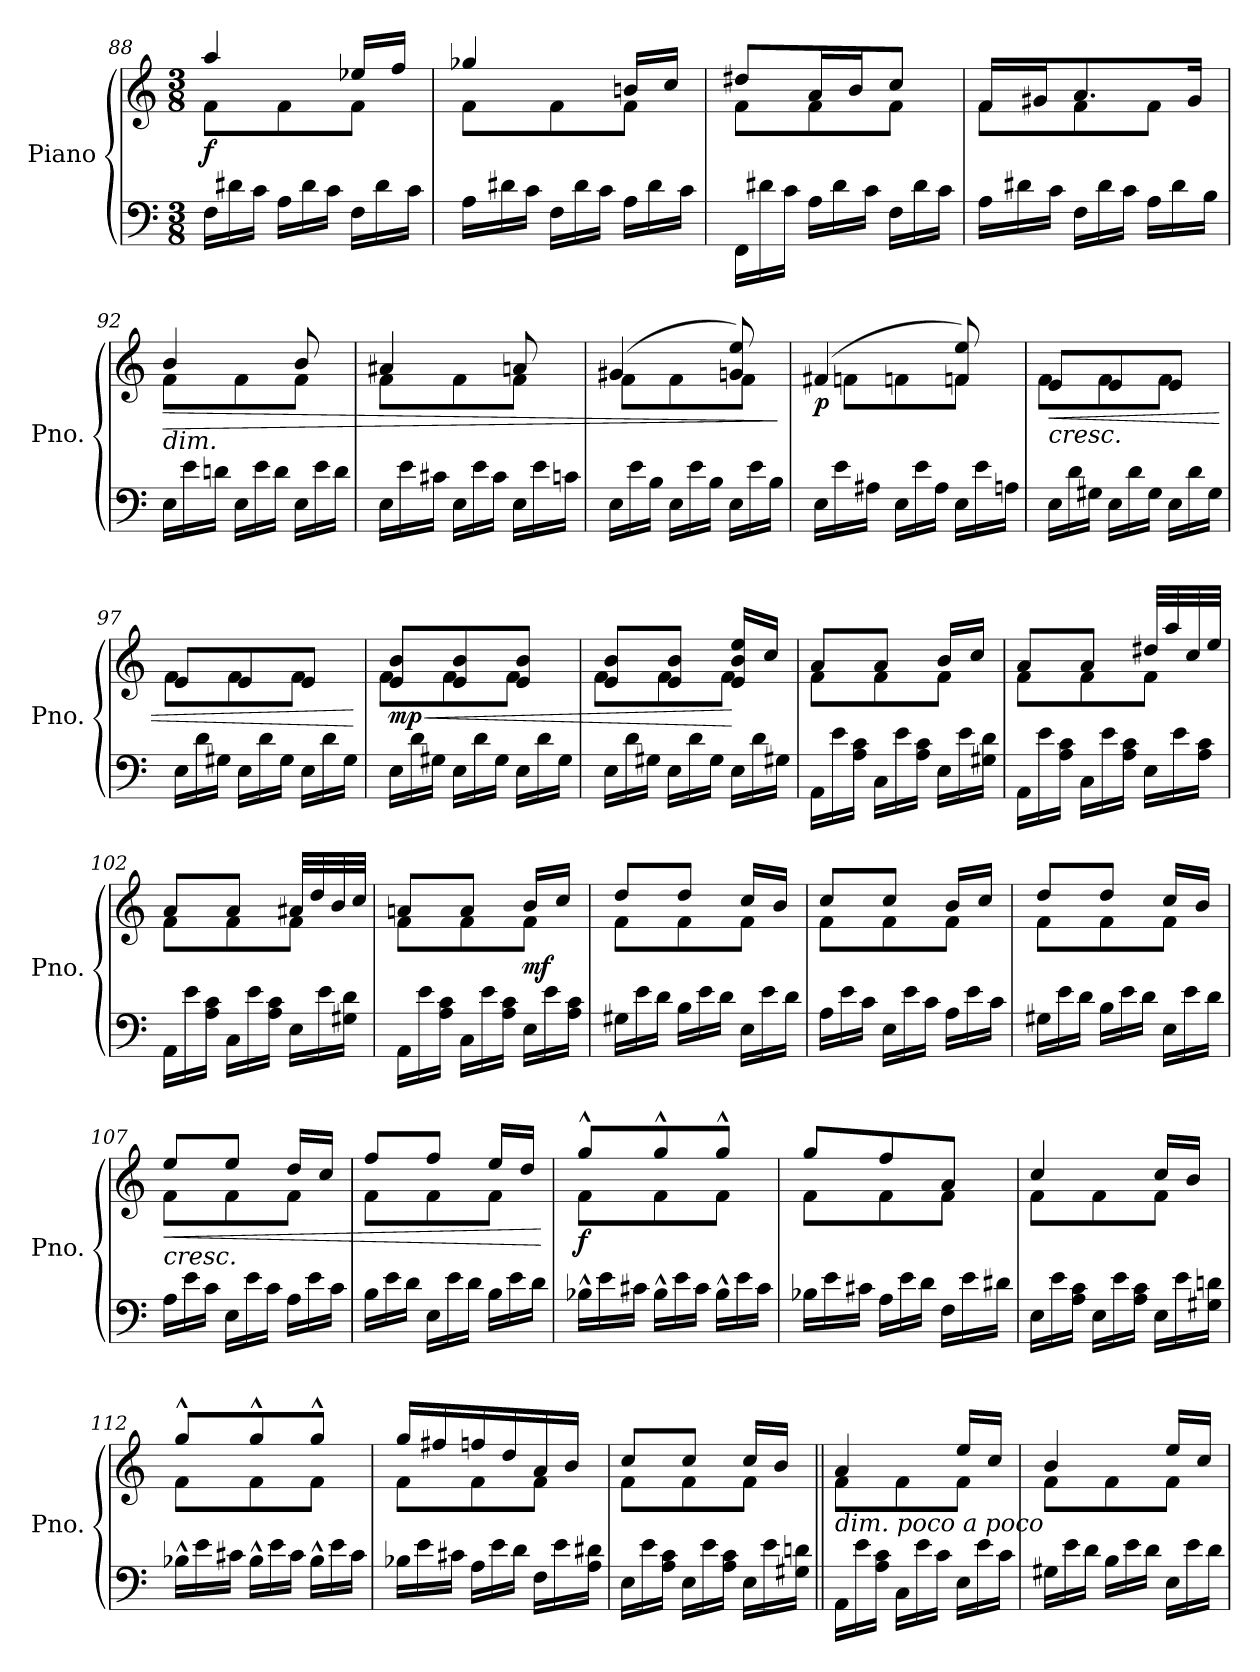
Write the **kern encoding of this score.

**kern	**kern	**dynam
*part1	*part1	*part1
*staff2	*staff1	*staff1/2
*I"Piano	*	*
*I'Pno.	*	*
*clefF4	*clefG2	*
*k[]	*k[]	*
*M3/8	*M3/8	*
*Xtuplet	*	*
=88	=88	=88
*	*^	*
!	!	!	!LO:DY:b
24F\LL	4aa/	8f\L	f
24d#X\	.	.	.
24c\JJ	.	.	.
24A\LL	.	8f\	.
24d#\	.	.	.
24c\JJ	.	.	.
24F\LL	16ee-X/LL	8f\J	.
24d#\	.	.	.
.	16ff/JJ	.	.
24c\JJ	.	.	.
=89	=89	=89	=89
24A\LL	4gg-X/	8f\L	.
24d#X\	.	.	.
24c\JJ	.	.	.
24F\LL	.	8f\	.
24d#\	.	.	.
24c\JJ	.	.	.
24A\LL	16bn/LL	8f\J	.
24d#\	.	.	.
.	16cc/JJ	.	.
24c\JJ	.	.	.
=90	=90	=90	=90
24FF\LL	8dd#X/L	8f\L	.
24d#X\	.	.	.
24c\JJ	.	.	.
24A\LL	16a/L	8f\	.
24d#\	.	.	.
.	16b/J	.	.
24c\JJ	.	.	.
24F\LL	8cc/J	8f\J	.
24d#\	.	.	.
24c\JJ	.	.	.
!!LO:LB:g=z	!!
=91	=91	=91	=91
24A\LL	16f/LL	8f\L	.
24d#X\	.	.	.
.	16g#X/J	.	.
24c\JJ	.	.	.
24F\LL	8.a/	8f\	.
24d#\	.	.	.
24c\JJ	.	.	.
24A\LL	.	8f\J	.
24d#\	.	.	.
.	16g#/Jk	.	.
24B\JJ	.	.	.
=92	=92	=92	=92
!	!LO:TX:b:i:t=dim.	!	!
!	!	!	!LO:HP:b
24E\LL	4b/	8f\L	>
24e\	.	.	.
24dn\JJ	.	.	.
24E\LL	.	8f\	.
24e\	.	.	.
24d\JJ	.	.	.
24E\LL	8b/	8f\J	.
24e\	.	.	.
24d\JJ	.	.	.
=93	=93	=93	=93
24E\LL	4a#X/	8f\L	.
24e\	.	.	.
24c#X\JJ	.	.	.
24E\LL	.	8f\	.
24e\	.	.	.
24c#\JJ	.	.	.
24E\LL	8an/	8f\J	.
24e\	.	.	.
24cn\JJ	.	.	.
=94	=94	=94	=94
24E\LL	(4g#X/	8f\L	.
24e\	.	.	.
24B\JJ	.	.	.
24E\LL	.	8f\	.
24e\	.	.	.
24B\JJ	.	.	.
24E\LL	8gn/ 8ee/)	8f\J	.
24e\	.	.	.
24B\JJ	.	.	.
*	*v	*v	*
.	.	]
!!LO:PB:g=z
=95	=95	=95
*	*^	*
!	!	!	!LO:DY:b
24E\LL	(4f#X/	8fn\L	p
24e\	.	.	.
24A#X\JJ	.	.	.
24E\LL	.	8fn\	.
24e\	.	.	.
24A#\JJ	.	.	.
24E\LL	8f/ 8ee/)	8fn\J	.
24e\	.	.	.
24An\JJ	.	.	.
=96	=96	=96	=96
!	!LO:TX:b:i:t=cresc.	!	!
!	!	!	!LO:HP:b
24E\LL	8e/L	8f\L	<
24d\	.	.	.
24G#X\JJ	.	.	.
24E\LL	8e/	8f\	.
24d\	.	.	.
24G#\JJ	.	.	.
24E\LL	8e/J	8f\J	.
24d\	.	.	.
24G#\JJ	.	.	.
=97	=97	=97	=97
24E\LL	8e/L	8f\L	.
24d\	.	.	.
24G#X\JJ	.	.	.
24E\LL	8e/	8f\	.
24d\	.	.	.
24G#\JJ	.	.	.
24E\LL	8e/J	8f\J	.
24d\	.	.	.
24G#\JJ	.	.	.
*	*v	*v	*
.	.	[
=98	=98	=98
!	!LO:TX:b:i:t=cresc. molto	!
!	!	!LO:HP:b
*	*^	*
!	!	!	!LO:DY:n=1:b
24E\LL	8e/ 8b/L	8f\L	< mp
24d\	.	.	.
24G#X\JJ	.	.	.
24E\LL	8e/ 8b/	8f\	.
24d\	.	.	.
24G#\JJ	.	.	.
24E\LL	8e/ 8b/J	8f\J	.
24d\	.	.	.
24G#\JJ	.	.	.
!!LO:LB:g=z	!!
=99	=99	=99	=99
24E\LL	8e/ 8b/L	8f\L	.
24d\	.	.	.
24G#X\JJ	.	.	.
24E\LL	8e/ 8b/J	8f\	.
24d\	.	.	.
24G#\JJ	.	.	.
24E\LL	16e/ 16b/ 16ee/LL	8f\J	[
24d\	.	.	.
.	16cc/JJ	.	.
24G#X\JJ	.	.	.
=100	=100	=100	=100
24AA\LL	8a/L	8f\L	.
24e\	.	.	.
24A\ 24c\JJ	.	.	.
24C\LL	8a/J	8f\	.
24e\	.	.	.
24A\ 24c\JJ	.	.	.
24E\LL	16b/LL	8f\J	.
24e\	.	.	.
.	16cc/JJ	.	.
24G#X\ 24d\JJ	.	.	.
=101	=101	=101	=101
24AA\LL	8a/L	8f\L	.
24e\	.	.	.
24A\ 24c\JJ	.	.	.
24C\LL	8a/J	8f\	.
24e\	.	.	.
24A\ 24c\JJ	.	.	.
24E\LL	32dd#X/LLL	8f\J	.
.	32aa/	.	.
24e\	.	.	.
.	32cc/	.	.
24A\ 24c\JJ	.	.	.
.	32ee/JJJ	.	.
=102	=102	=102	=102
24AA\LL	8a/L	8f\L	.
24e\	.	.	.
24A\ 24c\JJ	.	.	.
24C\LL	8a/J	8f\	.
24e\	.	.	.
24A\ 24c\JJ	.	.	.
24E\LL	32a#X/LLL	8f\J	.
.	32dd/	.	.
24e\	.	.	.
.	32b/	.	.
24G#X\ 24d\JJ	.	.	.
.	32cc/JJJ	.	.
!!LO:LB:g=z	!!
=103	=103	=103	=103
24AA\LL	8an/L	8f\L	.
24e\	.	.	.
24A\ 24c\JJ	.	.	.
24C\LL	8a/J	8f\	.
24e\	.	.	.
24A\ 24c\JJ	.	.	.
!	!	!	!LO:DY:b
24E\LL	16b/LL	8f\J	mf
24e\	.	.	.
.	16cc/JJ	.	.
24A\ 24c\JJ	.	.	.
=104	=104	=104	=104
24G#X\LL	8dd/L	8f\L	.
24e\	.	.	.
24d\JJ	.	.	.
24B\LL	8dd/J	8f\	.
24e\	.	.	.
24d\JJ	.	.	.
24E\LL	16cc/LL	8f\J	.
24e\	.	.	.
.	16b/JJ	.	.
24d\JJ	.	.	.
=105	=105	=105	=105
24A\LL	8cc/L	8f\L	.
24e\	.	.	.
24c\JJ	.	.	.
24E\LL	8cc/J	8f\	.
24e\	.	.	.
24c\JJ	.	.	.
24A\LL	16b/LL	8f\J	.
24e\	.	.	.
.	16cc/JJ	.	.
24c\JJ	.	.	.
=106	=106	=106	=106
24G#X\LL	8dd/L	8f\L	.
24e\	.	.	.
24d\JJ	.	.	.
24B\LL	8dd/J	8f\	.
24e\	.	.	.
24d\JJ	.	.	.
24E\LL	16cc/LL	8f\J	.
24e\	.	.	.
.	16b/JJ	.	.
24d\JJ	.	.	.
!!LO:LB:g=z	!!
=107	=107	=107	=107
!	!LO:TX:b:i:t=cresc.	!	!
!	!	!	!LO:HP:b
24A\LL	8ee/L	8f\L	<
24e\	.	.	.
24c\JJ	.	.	.
24E\LL	8ee/J	8f\	.
24e\	.	.	.
24c\JJ	.	.	.
24A\LL	16dd/LL	8f\J	.
24e\	.	.	.
.	16cc/JJ	.	.
24c\JJ	.	.	.
=108	=108	=108	=108
24B\LL	8ff/L	8f\L	.
24e\	.	.	.
24d\JJ	.	.	.
24E\LL	8ff/J	8f\	.
24e\	.	.	.
24d\JJ	.	.	.
24B\LL	16ee/LL	8f\J	.
24e\	.	.	.
.	16dd/JJ	.	.
24d\JJ	.	.	.
*	*v	*v	*
.	.	[
=109	=109	=109
*	*^	*
!	!	!	!LO:DY:b
24B-X^^\LL	8gg^^/L	8f\L	f
24e\	.	.	.
24c#X\JJ	.	.	.
24B-^^\LL	8gg^^/	8f\	.
24e\	.	.	.
24c#\JJ	.	.	.
24B-^^\LL	8gg^^/J	8f\J	.
24e\	.	.	.
24c#\JJ	.	.	.
=110	=110	=110	=110
24B-X\LL	8gg/L	8f\L	.
24e\	.	.	.
24c#X\JJ	.	.	.
24A\LL	8ff/	8f\	.
24e\	.	.	.
24d\JJ	.	.	.
24F\LL	8a/J	8f\J	.
24e\	.	.	.
24d#X\JJ	.	.	.
=111	=111	=111	=111
24E\LL	4cc/	8f\L	.
24e\	.	.	.
24A\ 24c\JJ	.	.	.
24E\LL	.	8f\	.
24e\	.	.	.
24A\ 24c\JJ	.	.	.
24E\LL	16cc/LL	8f\J	.
24e\	.	.	.
.	16b/JJ	.	.
24G#X\ 24dn\JJ	.	.	.
!!LO:LB:g=z	!!
=112	=112	=112	=112
24B-X^^\LL	8gg^^/L	8f\L	.
24e\	.	.	.
24c#X\JJ	.	.	.
24B-^^\LL	8gg^^/	8f\	.
24e\	.	.	.
24c#\JJ	.	.	.
24B-^^\LL	8gg^^/J	8f\J	.
24e\	.	.	.
24c#\JJ	.	.	.
=113	=113	=113	=113
24B-X\LL	16gg/LL	8f\L	.
24e\	.	.	.
.	16ff#X/	.	.
24c#X\JJ	.	.	.
24A\LL	16ffn/	8f\	.
24e\	.	.	.
.	16dd/	.	.
24d\JJ	.	.	.
24F\LL	16a/	8f\J	.
24e\	.	.	.
.	16b/JJ	.	.
24A\ 24d#X\JJ	.	.	.
=114	=114	=114	=114
24E\LL	8cc/L	8f\L	.
24e\	.	.	.
24A\ 24c\JJ	.	.	.
24E\LL	8cc/J	8f\	.
24e\	.	.	.
24A\ 24c\JJ	.	.	.
24E\LL	16cc/LL	8f\J	.
24e\	.	.	.
.	16b/JJ	.	.
24G#X\ 24dn\JJ	.	.	.
=115||	=115||	=115||	=115||
!	!LO:TX:b:i:t=dim. poco a poco	!	!
24AA\LL	4a/	8f\L	.
24e\	.	.	.
24A\ 24c\JJ	.	.	.
24C\LL	.	8f\	.
24e\	.	.	.
24c\JJ	.	.	.
24E\LL	16ee/LL	8f\J	.
24e\	.	.	.
.	16cc/JJ	.	.
24c\JJ	.	.	.
=116	=116	=116	=116
24G#X\LL	4b/	8f\L	.
24e\	.	.	.
24d\JJ	.	.	.
24B\LL	.	8f\	.
24e\	.	.	.
24d\JJ	.	.	.
24E\LL	16ee/LL	8f\J	.
24e\	.	.	.
.	16cc/JJ	.	.
24d\JJ	.	.	.
*	*v	*v	*
=	=	=
*-	*-	*-
